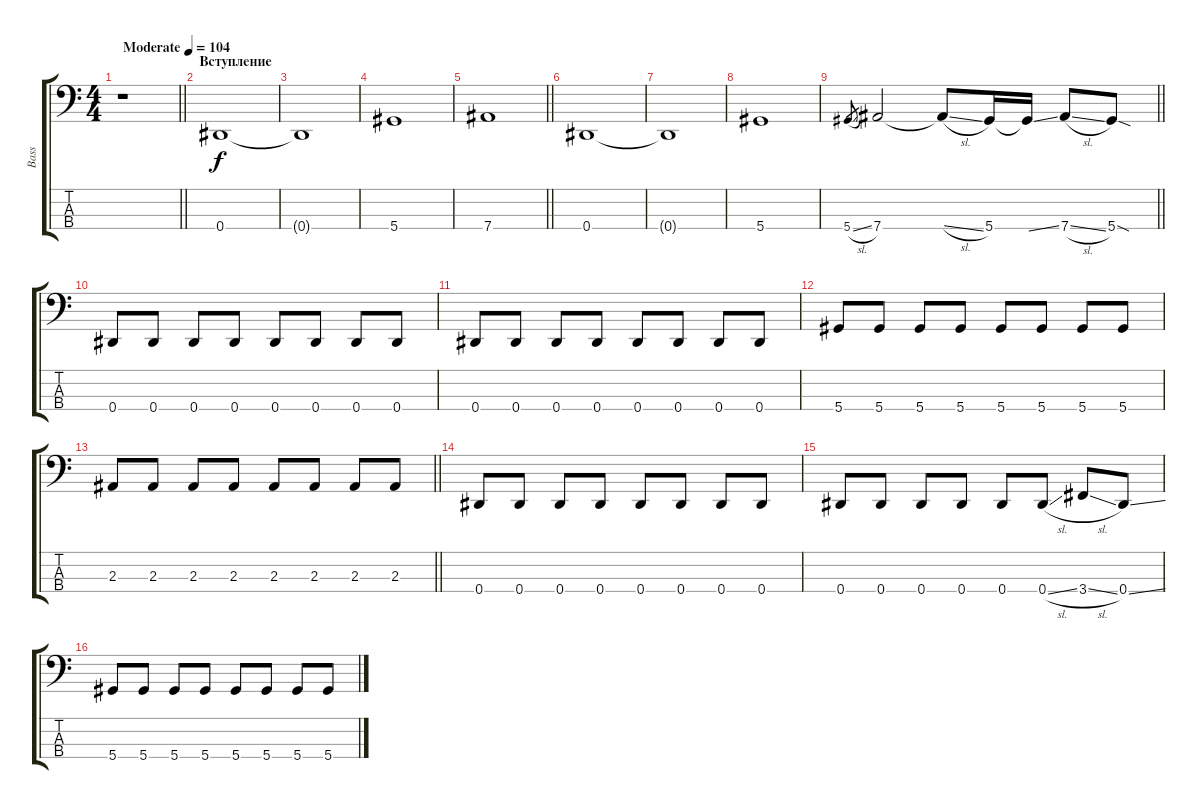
\track ("Bass" "Bass") {instrument electricbassfinger}
\staff {score tabs}
\tuning (Gb2 Db2 Ab1 Eb1) {hide}
\ts (4 4)
\tempo (104 "Moderate")
\clef f4
\barLineRight lightlight
\ks c
r.1{dy f instrument electricbassfinger} |
\section ("" "Вступление")
0.4.1 |
0.4{t}.1 |
5.4.1 |
\barLineRight lightlight
7.4.1 |
\section ("" "")
0.4.1 |
0.4{t}.1 |
5.4.1 |
\barLineRight lightlight
5.4{sl}.8{gr} 7.4.2 7.4{sl t}.8 5.4.16 5.4{ss t}.16 7.4{sl}.8 5.4{sod}.8 |
\section ("" "")
0.4.8 0.4.8 0.4.8 0.4.8 0.4.8 0.4.8 0.4.8 0.4.8 |
0.4.8 0.4.8 0.4.8 0.4.8 0.4.8 0.4.8 0.4.8 0.4.8 |
5.4.8 5.4.8 5.4.8 5.4.8 5.4.8 5.4.8 5.4.8 5.4.8 |
\barLineRight lightlight
2.3.8 2.3.8 2.3.8 2.3.8 2.3.8 2.3.8 2.3.8 2.3.8 |
\section ("" "")
0.4.8 0.4.8 0.4.8 0.4.8 0.4.8 0.4.8 0.4.8 0.4.8 |
0.4.8 0.4.8 0.4.8 0.4.8 0.4.8 0.4{sl}.8 3.4{sl}.8 0.4{ss}.8 |
5.4.8 5.4.8 5.4.8 5.4.8 5.4.8 5.4.8 5.4.8 5.4.8
